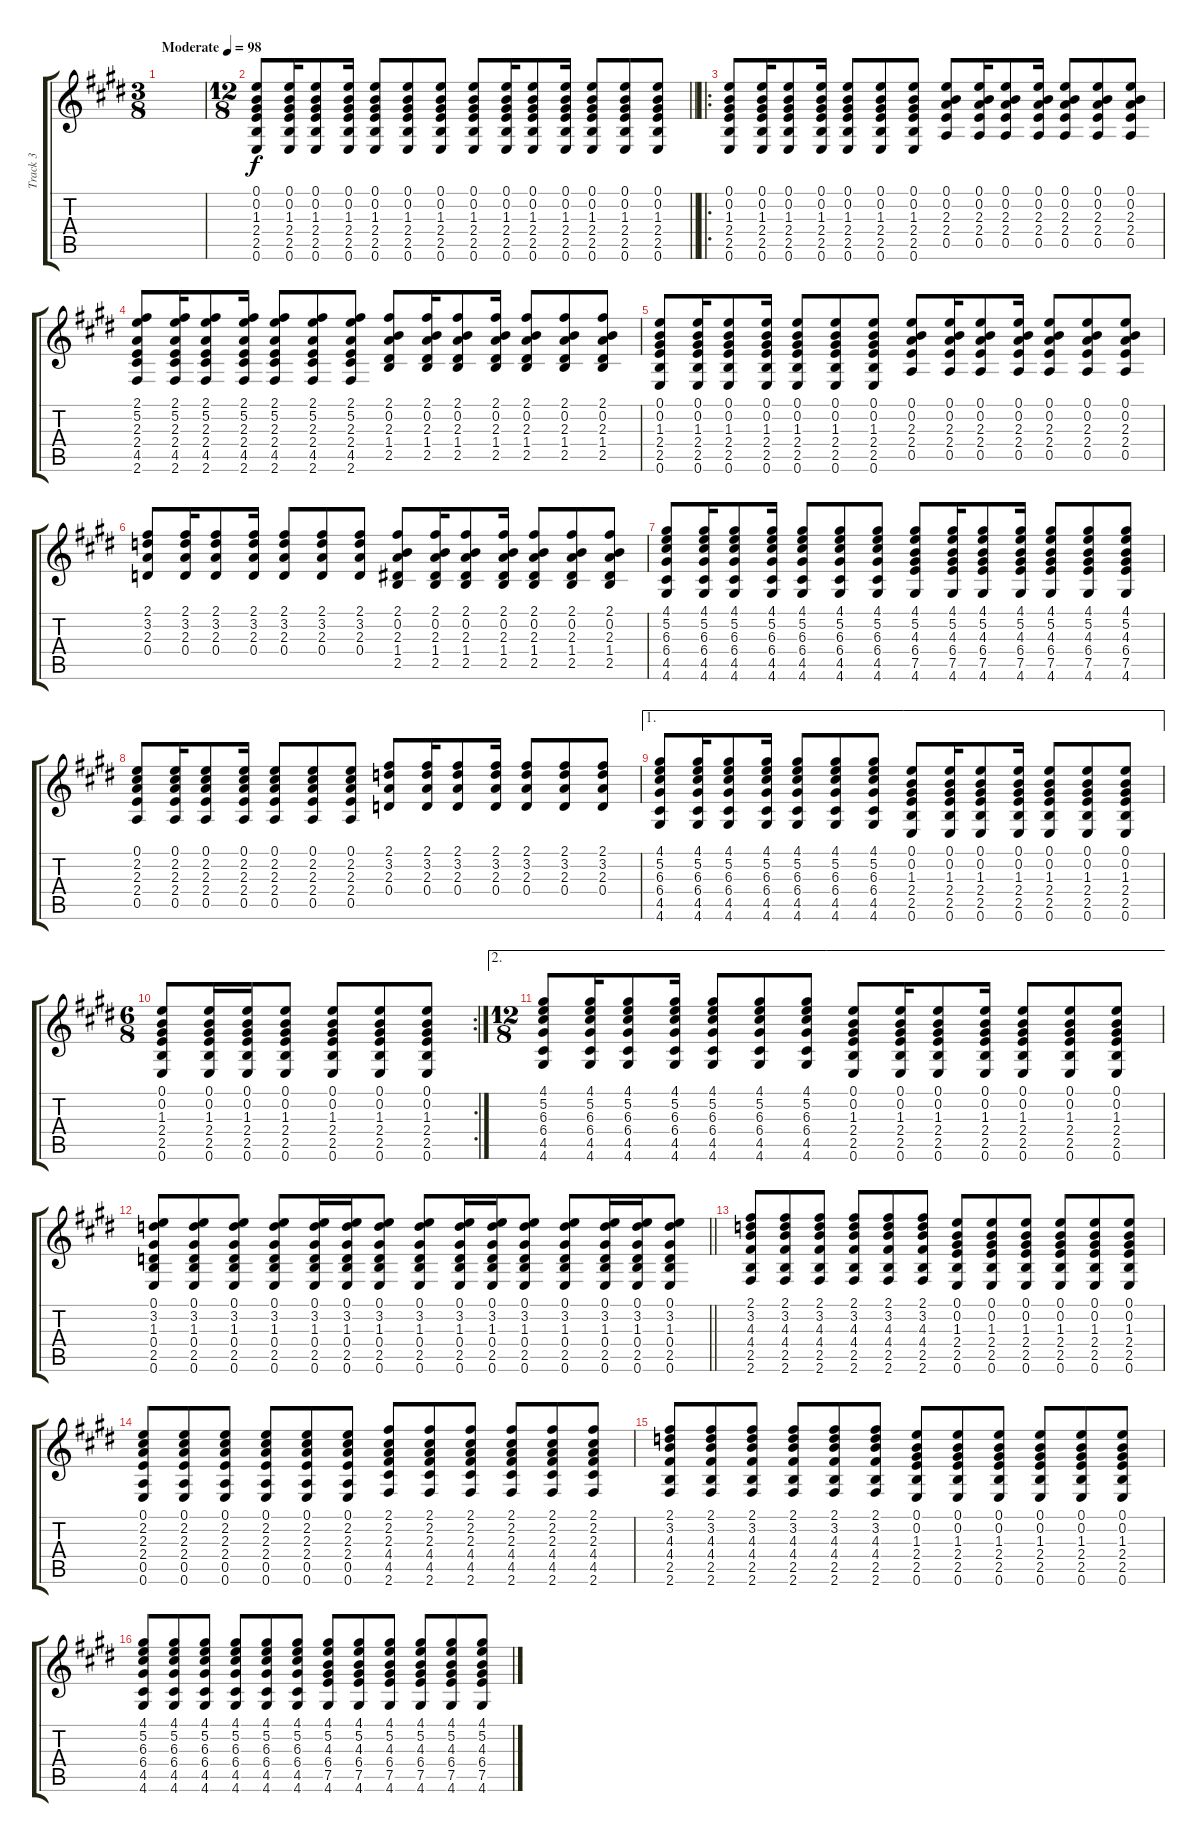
\track ("Track 3" "Track 3") {instrument acousticguitarsteel}
\staff {score tabs}
\tuning (E4 B3 G3 D3 A2 E2) {hide}
\ts (3 8)
\tempo (98 "Moderate")
\clef g2
\ks e
|
\ts (12 8)
\barLineRight lightlight
(0.1 0.2 1.3 2.4 2.5 0.6).8 (0.1 0.2 1.3 2.4 2.5 0.6).16 (0.1 0.2 1.3 2.4 2.5 0.6).8 (0.1 0.2 1.3 2.4 2.5 0.6).16 (0.1 0.2 1.3 2.4 2.5 0.6).8 (0.1 0.2 1.3 2.4 2.5 0.6).8 (0.1 0.2 1.3 2.4 2.5 0.6).8 (0.1 0.2 1.3 2.4 2.5 0.6).8 (0.1 0.2 1.3 2.4 2.5 0.6).16 (0.1 0.2 1.3 2.4 2.5 0.6).8 (0.1 0.2 1.3 2.4 2.5 0.6).16 (0.1 0.2 1.3 2.4 2.5 0.6).8 (0.1 0.2 1.3 2.4 2.5 0.6).8 (0.1 0.2 1.3 2.4 2.5 0.6).8 |
\ro
(0.1 0.2 1.3 2.4 2.5 0.6).8 (0.1 0.2 1.3 2.4 2.5 0.6).16 (0.1 0.2 1.3 2.4 2.5 0.6).8 (0.1 0.2 1.3 2.4 2.5 0.6).16 (0.1 0.2 1.3 2.4 2.5 0.6).8 (0.1 0.2 1.3 2.4 2.5 0.6).8 (0.1 0.2 1.3 2.4 2.5 0.6).8 (0.1 0.2 2.3 2.4 0.5).8 (0.1 0.2 2.3 2.4 0.5).16 (0.1 0.2 2.3 2.4 0.5).8 (0.1 0.2 2.3 2.4 0.5).16 (0.1 0.2 2.3 2.4 0.5).8 (0.1 0.2 2.3 2.4 0.5).8 (0.1 0.2 2.3 2.4 0.5).8 |
(2.1 5.2 2.3 2.4 4.5 2.6).8 (2.1 5.2 2.3 2.4 4.5 2.6).16 (2.1 5.2 2.3 2.4 4.5 2.6).8 (2.1 5.2 2.3 2.4 4.5 2.6).16 (2.1 5.2 2.3 2.4 4.5 2.6).8 (2.1 5.2 2.3 2.4 4.5 2.6).8 (2.1 5.2 2.3 2.4 4.5 2.6).8 (2.1 0.2 2.3 1.4 2.5).8 (2.1 0.2 2.3 1.4 2.5).16 (2.1 0.2 2.3 1.4 2.5).8 (2.1 0.2 2.3 1.4 2.5).16 (2.1 0.2 2.3 1.4 2.5).8 (2.1 0.2 2.3 1.4 2.5).8 (2.1 0.2 2.3 1.4 2.5).8 |
(0.1 0.2 1.3 2.4 2.5 0.6).8 (0.1 0.2 1.3 2.4 2.5 0.6).16 (0.1 0.2 1.3 2.4 2.5 0.6).8 (0.1 0.2 1.3 2.4 2.5 0.6).16 (0.1 0.2 1.3 2.4 2.5 0.6).8 (0.1 0.2 1.3 2.4 2.5 0.6).8 (0.1 0.2 1.3 2.4 2.5 0.6).8 (0.1 0.2 2.3 2.4 0.5).8 (0.1 0.2 2.3 2.4 0.5).16 (0.1 0.2 2.3 2.4 0.5).8 (0.1 0.2 2.3 2.4 0.5).16 (0.1 0.2 2.3 2.4 0.5).8 (0.1 0.2 2.3 2.4 0.5).8 (0.1 0.2 2.3 2.4 0.5).8 |
(2.1 3.2 2.3 0.4).8 (2.1 3.2 2.3 0.4).16 (2.1 3.2 2.3 0.4).8 (2.1 3.2 2.3 0.4).16 (2.1 3.2 2.3 0.4).8 (2.1 3.2 2.3 0.4).8 (2.1 3.2 2.3 0.4).8 (2.1 0.2 2.3 1.4 2.5).8 (2.1 0.2 2.3 1.4 2.5).16 (2.1 0.2 2.3 1.4 2.5).8 (2.1 0.2 2.3 1.4 2.5).16 (2.1 0.2 2.3 1.4 2.5).8 (2.1 0.2 2.3 1.4 2.5).8 (2.1 0.2 2.3 1.4 2.5).8 |
(4.1 5.2 6.3 6.4 4.5 4.6).8 (4.1 5.2 6.3 6.4 4.5 4.6).16 (4.1 5.2 6.3 6.4 4.5 4.6).8 (4.1 5.2 6.3 6.4 4.5 4.6).16 (4.1 5.2 6.3 6.4 4.5 4.6).8 (4.1 5.2 6.3 6.4 4.5 4.6).8 (4.1 5.2 6.3 6.4 4.5 4.6).8 (4.1 5.2 4.3 6.4 7.5 4.6).8 (4.1 5.2 4.3 6.4 7.5 4.6).16 (4.1 5.2 4.3 6.4 7.5 4.6).8 (4.1 5.2 4.3 6.4 7.5 4.6).16 (4.1 5.2 4.3 6.4 7.5 4.6).8 (4.1 5.2 4.3 6.4 7.5 4.6).8 (4.1 5.2 4.3 6.4 7.5 4.6).8 |
(0.1 2.2 2.3 2.4 0.5).8 (0.1 2.2 2.3 2.4 0.5).16 (0.1 2.2 2.3 2.4 0.5).8 (0.1 2.2 2.3 2.4 0.5).16 (0.1 2.2 2.3 2.4 0.5).8 (0.1 2.2 2.3 2.4 0.5).8 (0.1 2.2 2.3 2.4 0.5).8 (2.1 3.2 2.3 0.4).8 (2.1 3.2 2.3 0.4).16 (2.1 3.2 2.3 0.4).8 (2.1 3.2 2.3 0.4).16 (2.1 3.2 2.3 0.4).8 (2.1 3.2 2.3 0.4).8 (2.1 3.2 2.3 0.4).8 |
\ae 1
(4.1 5.2 6.3 6.4 4.5 4.6).8 (4.1 5.2 6.3 6.4 4.5 4.6).16 (4.1 5.2 6.3 6.4 4.5 4.6).8 (4.1 5.2 6.3 6.4 4.5 4.6).16 (4.1 5.2 6.3 6.4 4.5 4.6).8 (4.1 5.2 6.3 6.4 4.5 4.6).8 (4.1 5.2 6.3 6.4 4.5 4.6).8 (0.1 0.2 1.3 2.4 2.5 0.6).8 (0.1 0.2 1.3 2.4 2.5 0.6).16 (0.1 0.2 1.3 2.4 2.5 0.6).8 (0.1 0.2 1.3 2.4 2.5 0.6).16 (0.1 0.2 1.3 2.4 2.5 0.6).8 (0.1 0.2 1.3 2.4 2.5 0.6).8 (0.1 0.2 1.3 2.4 2.5 0.6).8 |
\rc 2
\ts (6 8)
(0.1 0.2 1.3 2.4 2.5 0.6).8 (0.1 0.2 1.3 2.4 2.5 0.6).16 (0.1 0.2 1.3 2.4 2.5 0.6).16 (0.1 0.2 1.3 2.4 2.5 0.6).8 (0.1 0.2 1.3 2.4 2.5 0.6).8 (0.1 0.2 1.3 2.4 2.5 0.6).8 (0.1 0.2 1.3 2.4 2.5 0.6).8 |
\ae 2
\ts (12 8)
(4.1 5.2 6.3 6.4 4.5 4.6).8 (4.1 5.2 6.3 6.4 4.5 4.6).16 (4.1 5.2 6.3 6.4 4.5 4.6).8 (4.1 5.2 6.3 6.4 4.5 4.6).16 (4.1 5.2 6.3 6.4 4.5 4.6).8 (4.1 5.2 6.3 6.4 4.5 4.6).8 (4.1 5.2 6.3 6.4 4.5 4.6).8 (0.1 0.2 1.3 2.4 2.5 0.6).8 (0.1 0.2 1.3 2.4 2.5 0.6).16 (0.1 0.2 1.3 2.4 2.5 0.6).8 (0.1 0.2 1.3 2.4 2.5 0.6).16 (0.1 0.2 1.3 2.4 2.5 0.6).8 (0.1 0.2 1.3 2.4 2.5 0.6).8 (0.1 0.2 1.3 2.4 2.5 0.6).8 |
\barLineRight lightlight
(0.1 3.2 1.3 0.4 2.5 0.6).8 (0.1 3.2 1.3 0.4 2.5 0.6).8 (0.1 3.2 1.3 0.4 2.5 0.6).8 (0.1 3.2 1.3 0.4 2.5 0.6).8 (0.1 3.2 1.3 0.4 2.5 0.6).16 (0.1 3.2 1.3 0.4 2.5 0.6).16 (0.1 3.2 1.3 0.4 2.5 0.6).8 (0.1 3.2 1.3 0.4 2.5 0.6).8 (0.1 3.2 1.3 0.4 2.5 0.6).16 (0.1 3.2 1.3 0.4 2.5 0.6).16 (0.1 3.2 1.3 0.4 2.5 0.6).8 (0.1 3.2 1.3 0.4 2.5 0.6).8 (0.1 3.2 1.3 0.4 2.5 0.6).16 (0.1 3.2 1.3 0.4 2.5 0.6).16 (0.1 3.2 1.3 0.4 2.5 0.6).8 |
(2.1 3.2 4.3 4.4 2.5 2.6).8 (2.1 3.2 4.3 4.4 2.5 2.6).8 (2.1 3.2 4.3 4.4 2.5 2.6).8 (2.1 3.2 4.3 4.4 2.5 2.6).8 (2.1 3.2 4.3 4.4 2.5 2.6).8 (2.1 3.2 4.3 4.4 2.5 2.6).8 (0.1 0.2 1.3 2.4 2.5 0.6).8 (0.1 0.2 1.3 2.4 2.5 0.6).8 (0.1 0.2 1.3 2.4 2.5 0.6).8 (0.1 0.2 1.3 2.4 2.5 0.6).8 (0.1 0.2 1.3 2.4 2.5 0.6).8 (0.1 0.2 1.3 2.4 2.5 0.6).8 |
(0.1 2.2 2.3 2.4 0.5 0.6).8 (0.1 2.2 2.3 2.4 0.5 0.6).8 (0.1 2.2 2.3 2.4 0.5 0.6).8 (0.1 2.2 2.3 2.4 0.5 0.6).8 (0.1 2.2 2.3 2.4 0.5 0.6).8 (0.1 2.2 2.3 2.4 0.5 0.6).8 (2.1 2.2 2.3 4.4 4.5 2.6).8 (2.1 2.2 2.3 4.4 4.5 2.6).8 (2.1 2.2 2.3 4.4 4.5 2.6).8 (2.1 2.2 2.3 4.4 4.5 2.6).8 (2.1 2.2 2.3 4.4 4.5 2.6).8 (2.1 2.2 2.3 4.4 4.5 2.6).8 |
(2.1 3.2 4.3 4.4 2.5 2.6).8 (2.1 3.2 4.3 4.4 2.5 2.6).8 (2.1 3.2 4.3 4.4 2.5 2.6).8 (2.1 3.2 4.3 4.4 2.5 2.6).8 (2.1 3.2 4.3 4.4 2.5 2.6).8 (2.1 3.2 4.3 4.4 2.5 2.6).8 (0.1 0.2 1.3 2.4 2.5 0.6).8 (0.1 0.2 1.3 2.4 2.5 0.6).8 (0.1 0.2 1.3 2.4 2.5 0.6).8 (0.1 0.2 1.3 2.4 2.5 0.6).8 (0.1 0.2 1.3 2.4 2.5 0.6).8 (0.1 0.2 1.3 2.4 2.5 0.6).8 |
(4.1 5.2 6.3 6.4 4.5 4.6).8 (4.1 5.2 6.3 6.4 4.5 4.6).8 (4.1 5.2 6.3 6.4 4.5 4.6).8 (4.1 5.2 6.3 6.4 4.5 4.6).8 (4.1 5.2 6.3 6.4 4.5 4.6).8 (4.1 5.2 6.3 6.4 4.5 4.6).8 (4.1 5.2 4.3 6.4 7.5 4.6).8 (4.1 5.2 4.3 6.4 7.5 4.6).8 (4.1 5.2 4.3 6.4 7.5 4.6).8 (4.1 5.2 4.3 6.4 7.5 4.6).8 (4.1 5.2 4.3 6.4 7.5 4.6).8 (4.1 5.2 4.3 6.4 7.5 4.6).8
